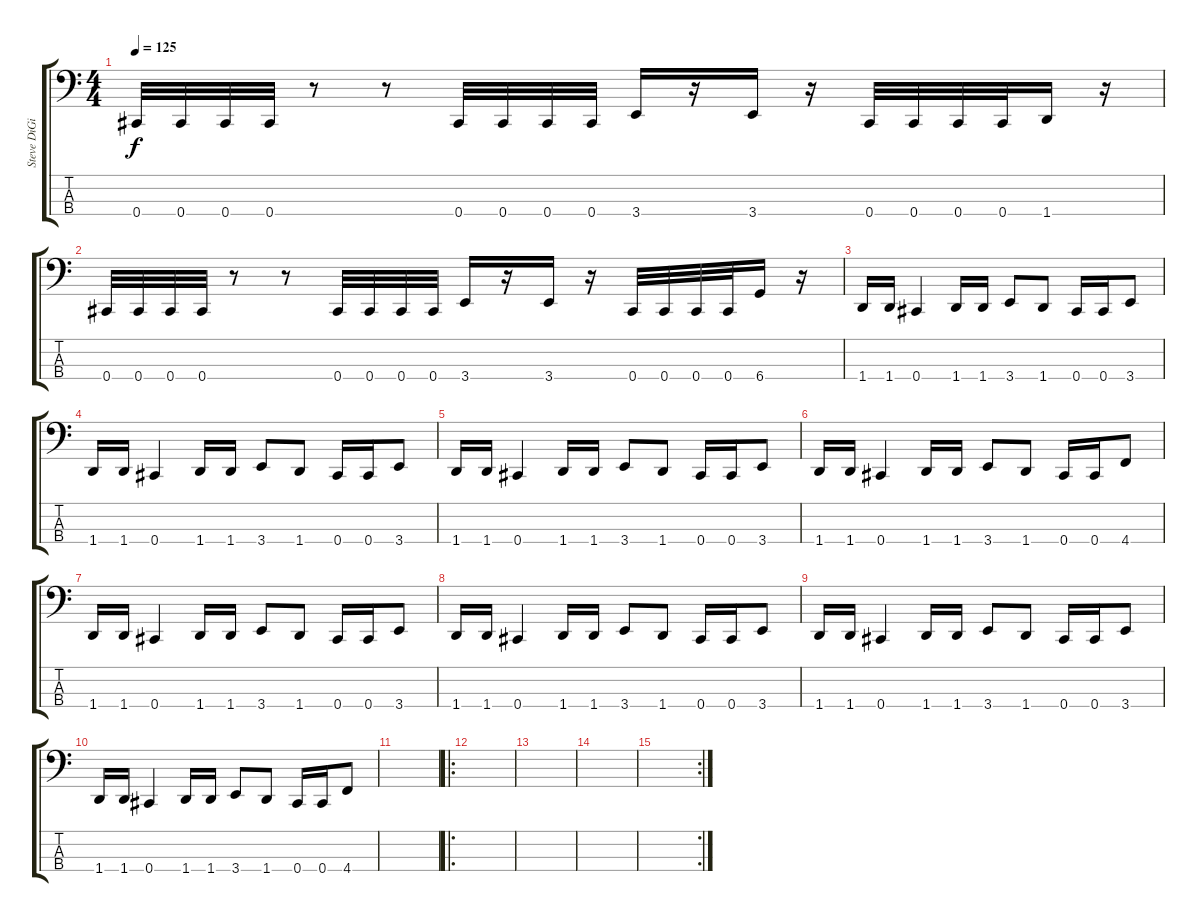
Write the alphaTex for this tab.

\track ("Steve DiGiorgio" "Steve DiGi") {instrument fretlessbass}
\staff {score tabs}
\tuning (Gb2 Db2 Ab1 Db1) {hide}
\ts (4 4)
\tempo 125
\clef f4
\ks c
0.4.32{dy f} 0.4.32 0.4.32 0.4.32 r.8 r.8 0.4.32 0.4.32 0.4.32 0.4.32 3.4.16 r.16 3.4.16 r.16 0.4.32 0.4.32 0.4.32 0.4.32 1.4.16 r.16 |
0.4.32 0.4.32 0.4.32 0.4.32 r.8 r.8 0.4.32 0.4.32 0.4.32 0.4.32 3.4.16 r.16 3.4.16 r.16 0.4.32 0.4.32 0.4.32 0.4.32 6.4.16 r.16 |
1.4.16 1.4.16 0.4.4 1.4.16 1.4.16 3.4.8 1.4.8 0.4.16 0.4.16 3.4.8 |
1.4.16 1.4.16 0.4.4 1.4.16 1.4.16 3.4.8 1.4.8 0.4.16 0.4.16 3.4.8 |
1.4.16 1.4.16 0.4.4 1.4.16 1.4.16 3.4.8 1.4.8 0.4.16 0.4.16 3.4.8 |
1.4.16 1.4.16 0.4.4 1.4.16 1.4.16 3.4.8 1.4.8 0.4.16 0.4.16 4.4.8 |
1.4.16 1.4.16 0.4.4 1.4.16 1.4.16 3.4.8 1.4.8 0.4.16 0.4.16 3.4.8 |
1.4.16 1.4.16 0.4.4 1.4.16 1.4.16 3.4.8 1.4.8 0.4.16 0.4.16 3.4.8 |
1.4.16 1.4.16 0.4.4 1.4.16 1.4.16 3.4.8 1.4.8 0.4.16 0.4.16 3.4.8 |
1.4.16 1.4.16 0.4.4 1.4.16 1.4.16 3.4.8 1.4.8 0.4.16 0.4.16 4.4.8 |
|
\ro
|
|
|
\rc 2
